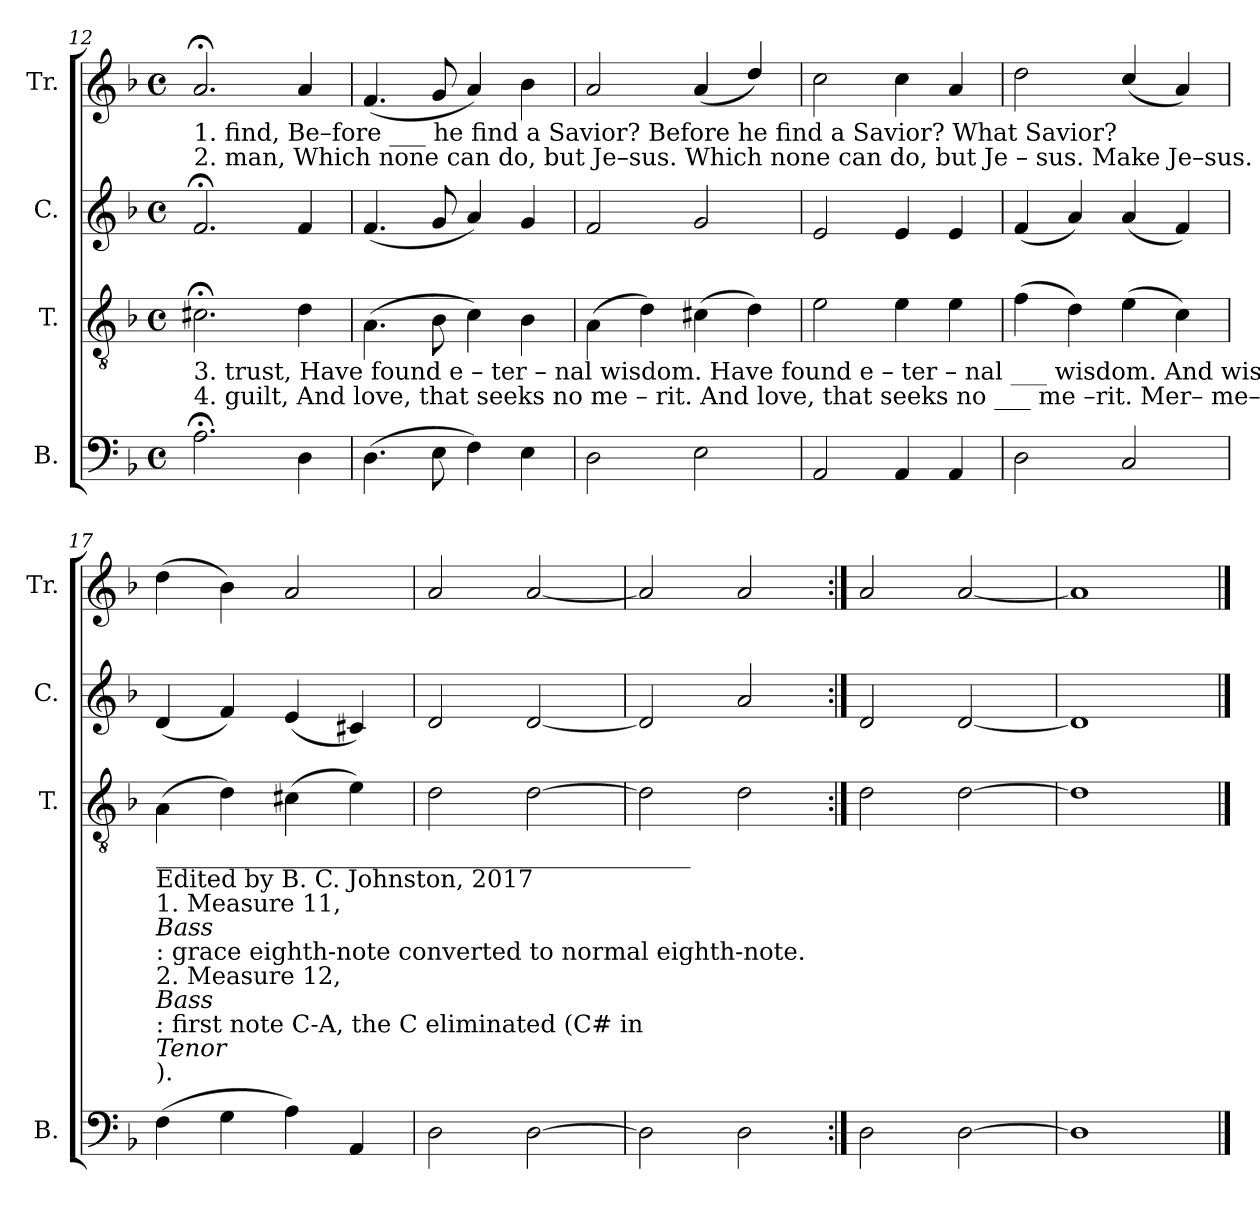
**kern	**kern	**kern	**kern
*part4	*part3	*part2	*part1
*staff4	*staff3	*staff2	*staff1
*I"B.	*I"T.	*I"C.	*I"Tr.
*I'B.	*I'T.	*I'C.	*I'Tr.
!!LO:LB:g=z
*clefF4	*clefGv2	*clefG2	*clefG2
*k[b-]	*k[b-]	*k[b-]	*k[b-]
*M4/4	*M4/4	*M4/4	*M4/4
*met(c)	*met(c)	*met(c)	*met(c)
=12	=12	=12	=12
!	!	!	!LO:TX:b:t=1. find,  Be–fore ___ he    find       a       Savior?  Before    he       find        a             Savior?     What    Savior?
!	!	!	!LO:TX:b:t=2. man, Which none can   do,        but   Je–sus. Which none can do,      but          Je – sus.    Make   Je–sus.
!	!LO:TX:b:t=3. trust, Have found  e  –  ter  –  nal  wisdom. Have  found  e – ter  –    nal ___  wisdom.   And      wisdom.	!	!
!	!LO:TX:b:t=4. guilt, And love, that  seeks      no  me –  rit. And   love,  that  seeks    no ___   me –rit.   Mer–     me–rit.	!	!
2.A;<\	2.c#X;<\	2.f;</	2.a;</
4D\	4d\	4f/	4a/
=13	=13	=13	=13
(4.D\	(4.A\	(4.f/	(4.f/
8E\	8B-\	8g/	8g/
4F\)	4c\)	4a/)	4a/)
4E\	4B-\	4g/	4b-\
=14	=14	=14	=14
2D\	(4A\	2f/	2a/
.	4d\)	.	.
2E\	(4c#X\	2g/	(4a/
.	4d\)	.	4dd/)
=15	=15	=15	=15
2AA/	2e\	2e/	2cc\
4AA/	4e\	4e/	4cc\
4AA/	4e\	4e/	4a/
=16	=16	=16	=16
2D\	(4f\	(4f/	2dd\
.	4d\)	4a/)	.
2C/	(4e\	(4a/	(4cc/
.	4c\)	4f/)	4a/)
=17	=17	=17	=17
!	!LO:TX:b:t=____________________________________________	!	!
!	!LO:TX:b:t=Edited by B. C. Johnston, 2017	!	!
!	!LO:TX:b:t=1. Measure 11,	!	!
!	!LO:TX:b:i:t=Bass	!	!
!	!LO:TX:b:t=&colon; grace eighth-note converted to normal eighth-note.	!	!
!	!LO:TX:b:t=2. Measure 12,	!	!
!	!LO:TX:b:i:t=Bass	!	!
!	!LO:TX:b:t=&colon; first note C-A, the C eliminated (C# in	!	!
!	!LO:TX:b:i:t=Tenor	!	!
!	!LO:TX:b:t=).	!	!
(4F\	(4A\	(4d/	(4dd\
4G\	4d\)	4f/)	4b-\)
4A\)	(4c#X\	(4e/	2a/
4AA/	4e\)	4c#X/)	.
=18	=18	=18	=18
2D\	2d\	2d/	2a/
[2D\	[2d\	[2d/	[2a/
=19	=19	=19	=19
2D\]	2d\]	2d/]	2a/]
2D\	2d\	2a/	2a/
=20:|!	=20:|!	=20:|!	=20:|!
2D\	2d\	2d/	2a/
[2D\	[2d\	[2d/	[2a/
=21	=21	=21	=21
1D]	1d]	1d]	1a]
==	==	==	==
*-	*-	*-	*-
